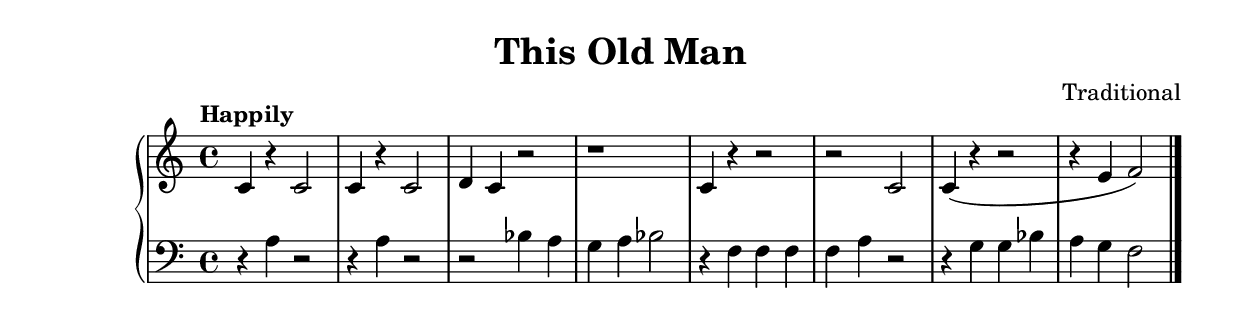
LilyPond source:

\version "2.15.40"

 \header {
  title = "This Old Man"
  composer = "Traditional"
}

\score {

 \new PianoStaff
 <<
 \new Staff = "up" {
   \clef treble
   \key c \major
   \time 4/4
   \tempo "Happily" 4 = 132
      \set Score.tempoHideNote = ##t
   \relative c' { c4 r4 c2 c4 r4 c2 d4 c4 r2 r1 
   c4 r4 r2 r2 c2 c4( r4 r2 r4 e4 f2)
   }
   \bar "|."
 }

 \new Staff = "down" {
   \clef bass
   \key c \major
   \time 4/4
   \relative c' { r4 a4 r2 r4 a4 r2 r2 bes4 a4 g4 a4 bes2
   r4 f4 f4 f4 f4 a4 r2 r4 g4 g4 bes4 a4 g4 f2
   }
   \bar "|." \bar "|."
 }
>>

 \layout { }

 \midi { }

}
